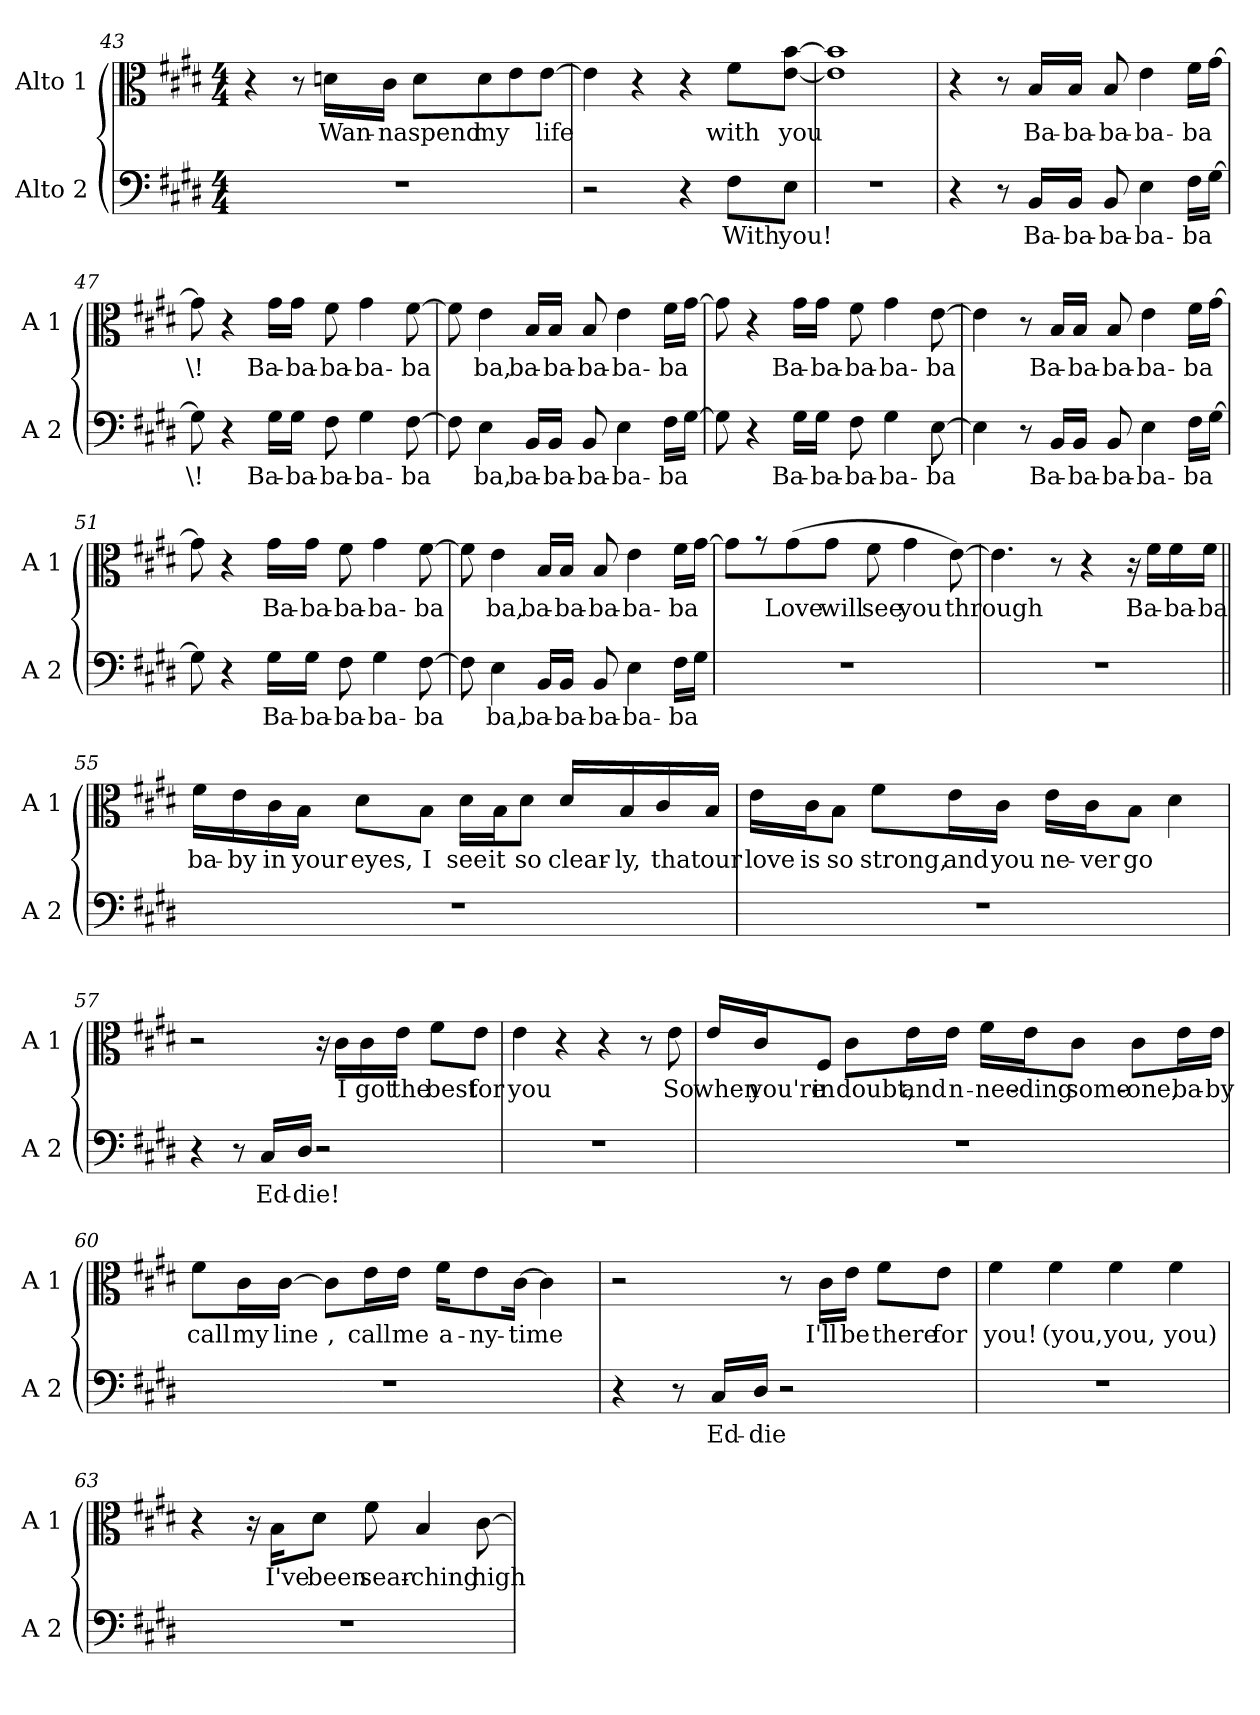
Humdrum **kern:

**kern	**text	**kern	**text
*part2	*part2	*part1	*part1
*staff2	*staff2	*staff1	*staff1
*I"Alto 2	*	*I"Alto 1	*
*I'A 2	*	*I'A 1	*
!!LO:LB:g=z
*clefF4	*	*clefC3	*
*k[f#c#g#d#]	*	*k[f#c#g#d#]	*
*E:	*	*E:	*
*M4/4	*	*M4/4	*
=43	=43	=43	=43
1r	.	4r	.
.	.	8r	.
!	!	!	!LO:LY:b
.	.	16dn\LL	Wan-
!	!	!	!LO:LY:b
.	.	16c#\JJ	-na
!	!	!	!LO:LY:b
.	.	8d\L	spend
!	!	!	!LO:LY:b
.	.	8d\	my
.	.	8e\	.
!	!	!	!LO:LY:b
.	.	[8e\J	life
=44	=44	=44	=44
2r	.	4e\]	.
!	!	!	!LO:LY:b
.	.	4r	,
4r	.	4r	.
!	!LO:LY:b	!	!LO:LY:b
8F#\L	With	8f#\L	with
!	!LO:LY:b	!	!LO:LY:b
8E\J	you!	[8e\ [8b\J	you
=45	=45	=45	=45
1r	.	1e] 1b]	.
=46	=46	=46	=46
!	!LO:LY:b	!	!LO:LY:b
4r	\!	4r	\!
8r	.	8r	.
!	!LO:LY:b	!	!LO:LY:b
16BB/LL	Ba-	16B/LL	Ba-
!	!LO:LY:b	!	!LO:LY:b
16BB/JJ	-ba-	16B/JJ	-ba-
!	!LO:LY:b	!	!LO:LY:b
8BB/	-ba-	8B/	-ba-
!	!LO:LY:b	!	!LO:LY:b
4E\	-ba-	4e\	-ba-
!	!LO:LY:b	!	!LO:LY:b
16F#\LL	-ba	16f#\LL	-ba
[16G#\JJ	.	[16g#\JJ	.
!!LO:LB:g=z
=47	=47	=47	=47
!	!LO:LY:b	!	!LO:LY:b
8G#\]	\!	8g#\]	\!
4r	.	4r	.
!	!LO:LY:b	!	!LO:LY:b
16G#\LL	Ba-	16g#\LL	Ba-
!	!LO:LY:b	!	!LO:LY:b
16G#\JJ	-ba-	16g#\JJ	-ba-
!	!LO:LY:b	!	!LO:LY:b
8F#\	-ba-	8f#\	-ba-
!	!LO:LY:b	!	!LO:LY:b
4G#\	-ba-	4g#\	-ba-
!	!LO:LY:b	!	!LO:LY:b
[8F#\	-ba	[8f#\	-ba
=48	=48	=48	=48
8F#\]	.	8f#\]	.
!	!LO:LY:b	!	!LO:LY:b
4E\	ba,	4e\	ba,
!	!LO:LY:b	!	!LO:LY:b
16BB/LL	ba-	16B/LL	ba-
!	!LO:LY:b	!	!LO:LY:b
16BB/JJ	-ba-	16B/JJ	-ba-
!	!LO:LY:b	!	!LO:LY:b
8BB/	-ba-	8B/	-ba-
!	!LO:LY:b	!	!LO:LY:b
4E\	-ba-	4e\	-ba-
!	!LO:LY:b	!	!LO:LY:b
16F#\LL	-ba	16f#\LL	-ba
[16G#\JJ	.	[16g#\JJ	.
=49	=49	=49	=49
8G#\]	.	8g#\]	.
!	!LO:LY:b	!	!LO:LY:b
4r	\!	4r	\!
!	!LO:LY:b	!	!LO:LY:b
16G#\LL	Ba-	16g#\LL	Ba-
!	!LO:LY:b	!	!LO:LY:b
16G#\JJ	-ba-	16g#\JJ	-ba-
!	!LO:LY:b	!	!LO:LY:b
8F#\	-ba-	8f#\	-ba-
!	!LO:LY:b	!	!LO:LY:b
4G#\	-ba-	4g#\	-ba-
!	!LO:LY:b	!	!LO:LY:b
[8E\	-ba	[8e\	-ba
!!LO:PB:g=z
=50	=50	=50	=50
4E\]	.	4e\]	.
!	!LO:LY:b	!	!LO:LY:b
8r	\!	8r	\!
!	!LO:LY:b	!	!LO:LY:b
16BB/LL	Ba-	16B/LL	Ba-
!	!LO:LY:b	!	!LO:LY:b
16BB/JJ	-ba-	16B/JJ	-ba-
!	!LO:LY:b	!	!LO:LY:b
8BB/	-ba-	8B/	-ba-
!	!LO:LY:b	!	!LO:LY:b
4E\	-ba-	4e\	-ba-
!	!LO:LY:b	!	!LO:LY:b
16F#\LL	-ba	16f#\LL	-ba
[16G#\JJ	.	[16g#\JJ	.
=51	=51	=51	=51
8G#\]	.	8g#\]	.
!	!LO:LY:b	!	!LO:LY:b
4r	\!	4r	\!
!	!LO:LY:b	!	!LO:LY:b
16G#\LL	Ba-	16g#\LL	Ba-
!	!LO:LY:b	!	!LO:LY:b
16G#\JJ	-ba-	16g#\JJ	-ba-
!	!LO:LY:b	!	!LO:LY:b
8F#\	-ba-	8f#\	-ba-
!	!LO:LY:b	!	!LO:LY:b
4G#\	-ba-	4g#\	-ba-
!	!LO:LY:b	!	!LO:LY:b
[8F#\	-ba	[8f#\	-ba
=52	=52	=52	=52
8F#\]	.	8f#\]	.
!	!LO:LY:b	!	!LO:LY:b
4E\	ba,	4e\	ba,
!	!LO:LY:b	!	!LO:LY:b
16BB/LL	ba-	16B/LL	ba-
!	!LO:LY:b	!	!LO:LY:b
16BB/JJ	-ba-	16B/JJ	-ba-
!	!LO:LY:b	!	!LO:LY:b
8BB/	-ba-	8B/	-ba-
!	!LO:LY:b	!	!LO:LY:b
4E\	-ba-	4e\	-ba-
!	!LO:LY:b	!	!LO:LY:b
16F#\LL	-ba	16f#\LL	-ba
16G#\JJ	.	[16g#\JJ	.
=53	=53	=53	=53
1r	.	8g#\L]	.
!	!	!	!LO:LY:b
.	.	8r	\!
!	!	!	!LO:LY:b
.	.	(>8g#\	Love
!	!	!	!LO:LY:b
.	.	8g#\J	will
!	!	!	!LO:LY:b
.	.	8f#\	see
!	!	!	!LO:LY:b
.	.	4g#\	you
!	!	!	!LO:LY:b
.	.	[8e\)	through
!!LO:LB:g=z
=54	=54	=54	=54
1r	.	4.e\]	.
!	!	!	!LO:LY:b
.	.	8r	\!
.	.	4r	.
.	.	16r	.
!	!	!LO:N:head=solid	!LO:LY:b
.	.	16f#\LL	Ba-
!	!	!LO:N:head=solid	!LO:LY:b
.	.	16f#\	-ba-
!	!	!LO:N:head=solid	!LO:LY:b
.	.	16f#\JJ	-ba
=55||	=55||	=55||	=55||
!	!	!LO:N:head=solid	!LO:LY:b
1r	.	16f#\LL	ba-
!	!	!LO:N:head=solid	!LO:LY:b
.	.	16e\	-by
!	!	!LO:N:head=solid	!LO:LY:b
.	.	16c#\	in
!	!	!LO:N:head=solid	!LO:LY:b
.	.	16B\JJ	your
!	!	!LO:N:head=solid	!LO:LY:b
.	.	8d#\L	eyes,
!	!	!LO:N:head=solid	!LO:LY:b
.	.	8B\J	I
!	!	!LO:N:head=solid	!LO:LY:b
.	.	16d#\LL	see
!	!	!LO:N:head=solid	!LO:LY:b
.	.	16B\J	it
!	!	!LO:N:head=solid	!LO:LY:b
.	.	8d#\J	so
!	!	!LO:N:head=solid	!LO:LY:b
.	.	16d#/LL	clear-
!	!	!LO:N:head=solid	!LO:LY:b
.	.	16B/	-ly,
!	!	!LO:N:head=solid	!LO:LY:b
.	.	16c#/	that
!	!	!LO:N:head=solid	!LO:LY:b
.	.	16B/JJ	our
=56	=56	=56	=56
!	!	!LO:N:head=solid	!LO:LY:b
1r	.	16e\LL	love
!	!	!LO:N:head=solid	!LO:LY:b
.	.	16c#\J	is
!	!	!LO:N:head=solid	!LO:LY:b
.	.	8B\J	so
!	!	!LO:N:head=solid	!LO:LY:b
.	.	8f#\L	strong,
!	!	!LO:N:head=solid	!LO:LY:b
.	.	16e\L	and
!	!	!LO:N:head=solid	!LO:LY:b
.	.	16c#\JJ	you
!	!	!LO:N:head=solid	!LO:LY:b
.	.	16e\LL	ne-
!	!	!LO:N:head=solid	!LO:LY:b
.	.	16c#\J	-ver
!	!	!LO:N:head=solid	!LO:LY:b
.	.	8B\J	go
!	!	!LO:N:head=solid	!
.	.	4d#\	.
!!LO:LB:g=z
=57	=57	=57	=57
4r	.	2r	.
8r	.	.	.
!LO:N:head=solid	!LO:LY:b	!	!
16C#/LL	Ed-	.	.
!LO:N:head=solid	!LO:LY:b	!	!
16D#/JJ	-die!	.	.
2r	.	16r	.
!	!	!LO:N:head=solid	!LO:LY:b
.	.	16c#\LL	I
!	!	!LO:N:head=solid	!LO:LY:b
.	.	16c#\	got
!	!	!LO:N:head=solid	!LO:LY:b
.	.	16e\JJ	the
!	!	!LO:N:head=solid	!LO:LY:b
.	.	8f#\L	best
!	!	!LO:N:head=solid	!LO:LY:b
.	.	8e\J	for
=58	=58	=58	=58
!	!	!LO:N:head=solid	!LO:LY:b
1r	.	4e\	you
!	!	!	!LO:LY:b
.	.	4r	\!
.	.	4r	.
.	.	8r	.
!	!	!LO:N:head=solid	!LO:LY:b
.	.	8e\	So
=59	=59	=59	=59
!	!	!LO:N:head=solid	!LO:LY:b
1r	.	16e/LL	when
!	!	!LO:N:head=solid	!LO:LY:b
.	.	16c#/J	you're
!	!	!LO:N:head=solid	!LO:LY:b
.	.	8F#/J	in
!	!	!LO:N:head=solid	!LO:LY:b
.	.	8c#\L	doubt,
!	!	!LO:N:head=solid	!LO:LY:b
.	.	16e\L	and
!	!	!LO:N:head=solid	!LO:LY:b
.	.	16e\JJ	n-
!	!	!LO:N:head=solid	!LO:LY:b
.	.	16f#\LL	-nee-
!	!	!LO:N:head=solid	!LO:LY:b
.	.	16e\J	-ding
!	!	!LO:N:head=solid	!LO:LY:b
.	.	8c#\J	some-
!	!	!LO:N:head=solid	!LO:LY:b
.	.	8c#\L	-one,
!	!	!LO:N:head=solid	!LO:LY:b
.	.	16e\L	ba-
!	!	!LO:N:head=solid	!LO:LY:b
.	.	16e\JJ	-by
!!LO:LB:g=z
=60	=60	=60	=60
!	!	!LO:N:head=solid	!LO:LY:b
1r	.	8f#\L	call
!	!	!LO:N:head=solid	!LO:LY:b
.	.	16c#\L	my
!	!	!LO:N:head=solid	!LO:LY:b
.	.	[16c#\JJ	line
!	!	!LO:N:head=solid	!LO:LY:b
.	.	8c#\L]	,
!	!	!LO:N:head=solid	!LO:LY:b
.	.	16e\L	call
!	!	!LO:N:head=solid	!LO:LY:b
.	.	16e\JJ	me
!	!	!LO:N:head=solid	!LO:LY:b
.	.	16f#\KL	a-
!	!	!LO:N:head=solid	!LO:LY:b
.	.	8e\	-ny-
!	!	!LO:N:head=solid	!LO:LY:b
.	.	[16c#\Jk	-time
!	!	!LO:N:head=solid	!
.	.	4c#\]	.
=61	=61	=61	=61
!	!	!	!LO:LY:b
4r	.	2r	\!
8r	.	.	.
!LO:N:head=solid	!LO:LY:b	!	!
16C#/LL	Ed-	.	.
!LO:N:head=solid	!LO:LY:b	!	!
16D#/JJ	-die	.	.
!	!LO:LY:b	!	!
2r	\!	8r	.
!	!	!LO:N:head=solid	!LO:LY:b
.	.	16c#\LL	I'll
!	!	!LO:N:head=solid	!LO:LY:b
.	.	16e\JJ	be
!	!	!LO:N:head=solid	!LO:LY:b
.	.	8f#\L	there
!	!	!LO:N:head=solid	!LO:LY:b
.	.	8e\J	for
=62	=62	=62	=62
!	!	!LO:N:head=solid	!LO:LY:b
1r	.	4f#\	you!
!	!	!LO:N:head=solid	!LO:LY:b
.	.	4f#\	(you,
!	!	!LO:N:head=solid	!LO:LY:b
.	.	4f#\	you,
!	!	!LO:N:head=solid	!LO:LY:b
.	.	4f#\	you)
!!LO:LB:g=z
=63	=63	=63	=63
1r	.	4r	.
.	.	16r	.
!	!	!LO:N:head=solid	!LO:LY:b
.	.	16B\KL	I've
!	!	!LO:N:head=solid	!LO:LY:b
.	.	8d#\J	been
!	!	!LO:N:head=solid	!LO:LY:b
.	.	8f#\	sear-
!	!	!LO:N:head=solid	!LO:LY:b
.	.	4B/	-ching
!	!	!LO:N:head=solid	!LO:LY:b
.	.	[8c#\	high
=	=	=	=
*-	*-	*-	*-
